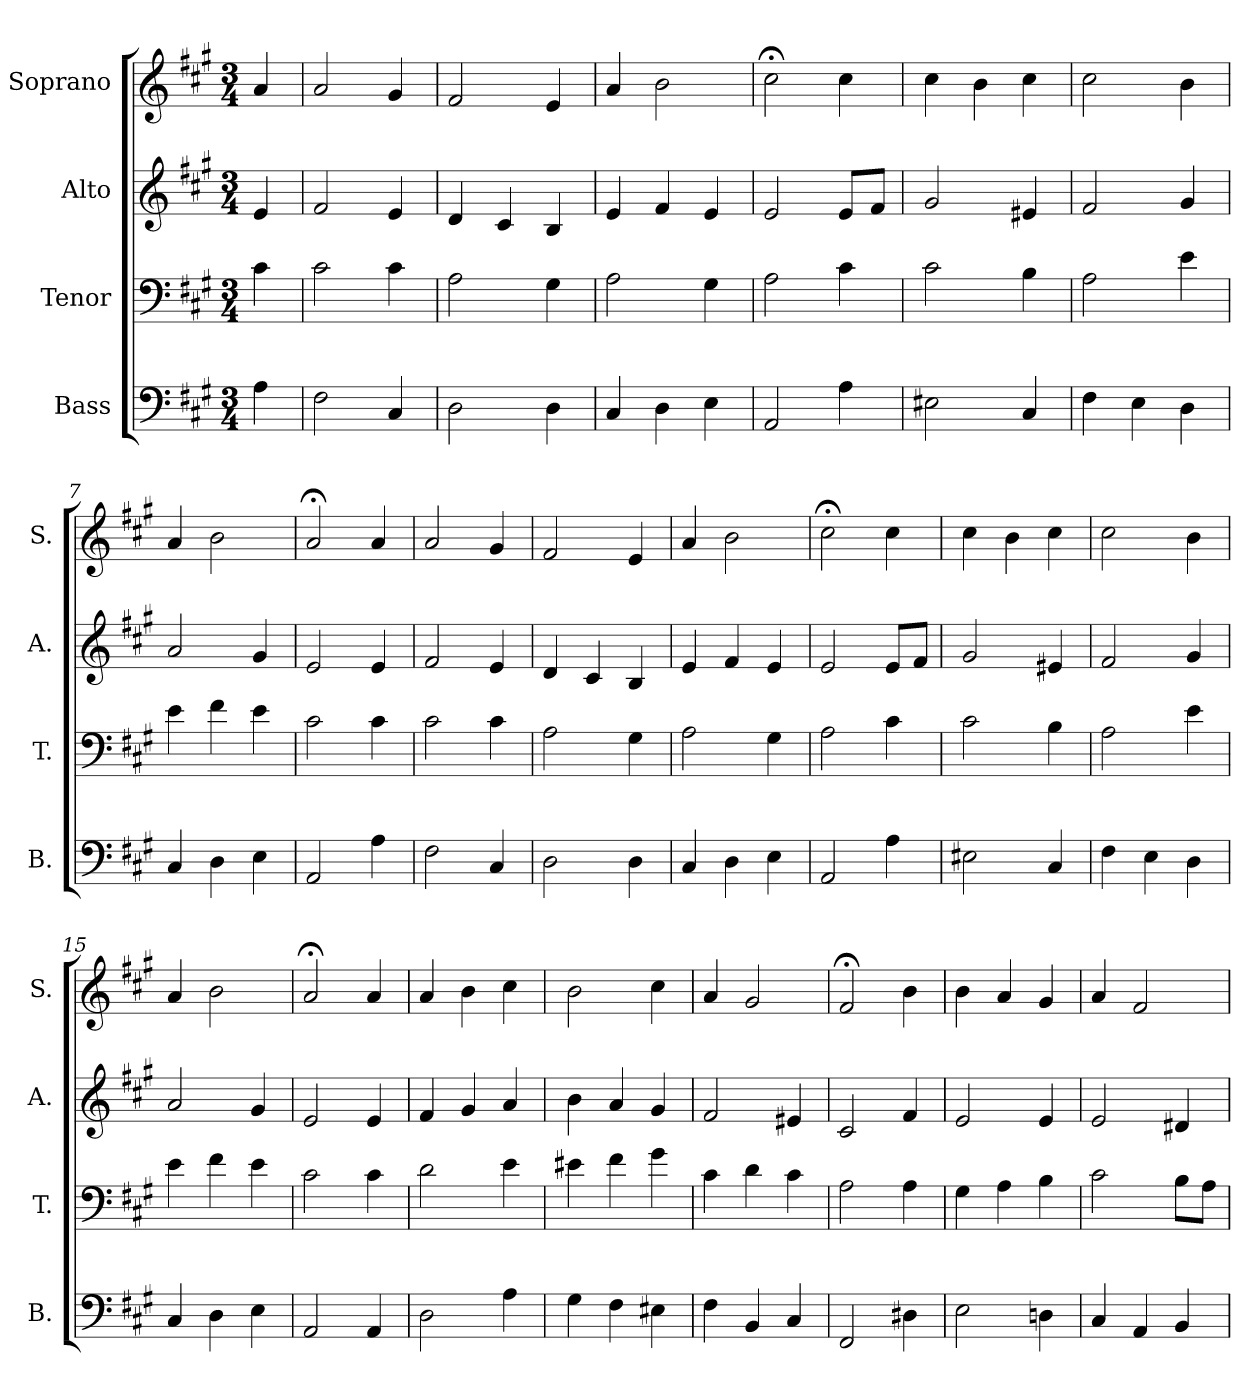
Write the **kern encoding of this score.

**kern	**kern	**kern	**kern
*part4	*part3	*part2	*part1
*staff4	*staff3	*staff2	*staff1
*I"Bass	*I"Tenor	*I"Alto	*I"Soprano
*I'B.	*I'T.	*I'A.	*I'S.
*clefF4	*clefF4	*clefG2	*clefG2
*k[f#c#g#]	*k[f#c#g#]	*k[f#c#g#]	*k[f#c#g#]
*A:	*A:	*A:	*A:
*M3/4	*M3/4	*M3/4	*M3/4
=	=	=	=
4A\	4c#\	4e/	4a/
=1	=1	=1	=1
2F#\	2c#\	2f#/	2a/
4C#/	4c#\	4e/	4g#/
=2	=2	=2	=2
2D\	2A\	4d/	2f#/
.	.	4c#/	.
4D\	4G#\	4B/	4e/
=3	=3	=3	=3
4C#/	2A\	4e/	4a/
4D\	.	4f#/	2b\
4E\	4G#\	4e/	.
=4	=4	=4	=4
2AA/	2A\	2e/	2cc#;<\
4A\	4c#\	8e/L	4cc#\
.	.	8f#/J	.
=5	=5	=5	=5
2E#X\	2c#\	2g#/	4cc#\
.	.	.	4b\
4C#/	4B\	4e#X/	4cc#\
=6	=6	=6	=6
4F#\	2A\	2f#/	2cc#\
4E\	.	.	.
4D\	4e\	4g#/	4b\
=7	=7	=7	=7
4C#/	4e\	2a/	4a/
4D\	4f#\	.	2b\
4E\	4e\	4g#/	.
!!LO:LB:g=z
=8	=8	=8	=8
2AA/	2c#\	2e/	2a;</
4A\	4c#\	4e/	4a/
=9	=9	=9	=9
2F#\	2c#\	2f#/	2a/
4C#/	4c#\	4e/	4g#/
=10	=10	=10	=10
2D\	2A\	4d/	2f#/
.	.	4c#/	.
4D\	4G#\	4B/	4e/
=11	=11	=11	=11
4C#/	2A\	4e/	4a/
4D\	.	4f#/	2b\
4E\	4G#\	4e/	.
=12	=12	=12	=12
2AA/	2A\	2e/	2cc#;<\
4A\	4c#\	8e/L	4cc#\
.	.	8f#/J	.
=13	=13	=13	=13
2E#X\	2c#\	2g#/	4cc#\
.	.	.	4b\
4C#/	4B\	4e#X/	4cc#\
=14	=14	=14	=14
4F#\	2A\	2f#/	2cc#\
4E\	.	.	.
4D\	4e\	4g#/	4b\
=15	=15	=15	=15
4C#/	4e\	2a/	4a/
4D\	4f#\	.	2b\
4E\	4e\	4g#/	.
!!LO:LB:g=z
=16	=16	=16	=16
2AA/	2c#\	2e/	2a;</
4AA/	4c#\	4e/	4a/
=17	=17	=17	=17
2D\	2d\	4f#/	4a/
.	.	4g#/	4b\
4A\	4e\	4a/	4cc#\
=18	=18	=18	=18
4G#\	4e#X\	4b\	2b\
4F#\	4f#\	4a/	.
4E#X\	4g#\	4g#/	4cc#\
=19	=19	=19	=19
4F#\	4c#\	2f#/	4a/
4BB/	4d\	.	2g#/
4C#/	4c#\	4e#X/	.
=20	=20	=20	=20
2FF#/	2A\	2c#/	2f#;</
4D#X\	4A\	4f#/	4b\
=21	=21	=21	=21
2E\	4G#\	2e/	4b\
.	4A\	.	4a/
4Dn\	4B\	4e/	4g#/
=22	=22	=22	=22
4C#/	2c#\	2e/	4a/
4AA/	.	.	2f#/
4BB/	8B\L	4d#X/	.
.	8A\J	.	.
=	=	=	=
*-	*-	*-	*-
